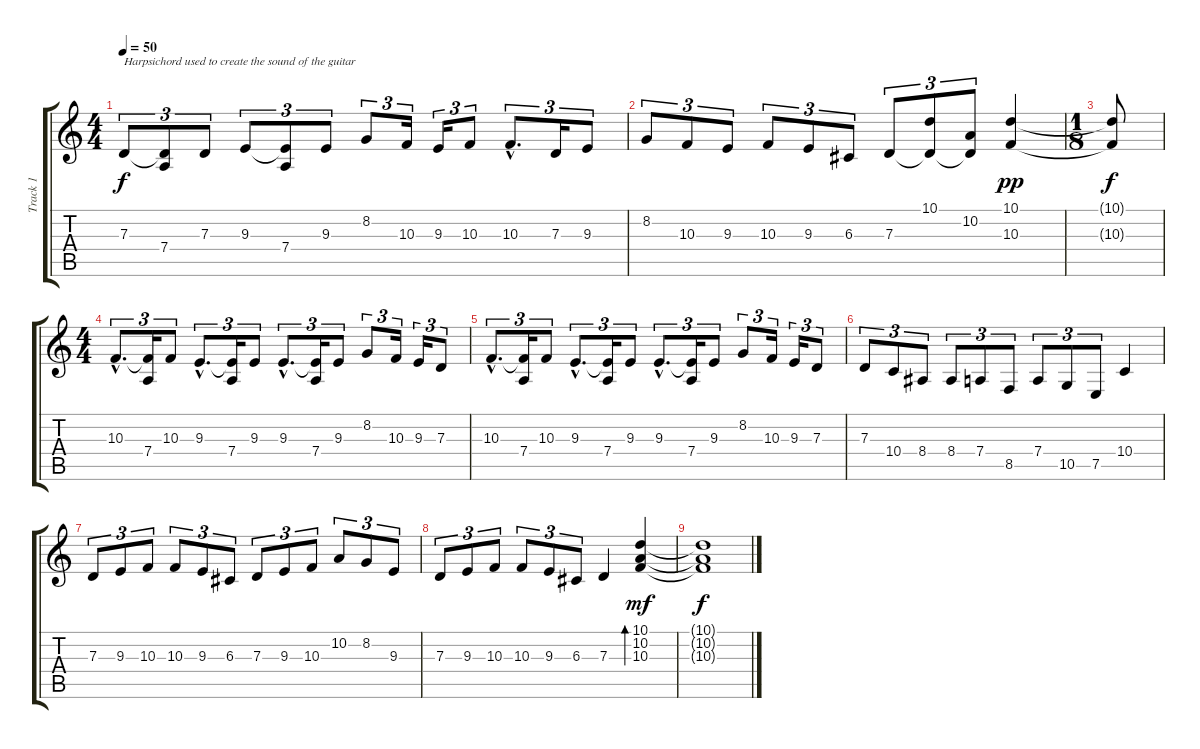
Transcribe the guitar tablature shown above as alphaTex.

\track ("Track 1" "Track 1") {instrument harpsichord}
\staff {score tabs}
\tuning (E4 B3 G3 D3 A2 E2) {hide}
\ts (4 4)
\tempo 50
\clef g2
\ks c
7.3.8{tu (3 2) txt "Harpsichord used to create the sound of the guitar" dy f instrument harpsichord} (7.3{t} 7.4).8{tu (3 2)} 7.3.8{tu (3 2)} 9.3.8{tu (3 2)} (9.3{t} 7.4).8{tu (3 2)} 9.3.8{tu (3 2)} 8.2.8{tu (3 2)} 10.3.16{tu (3 2)} 9.3.16{tu (3 2)} 10.3.8{tu (3 2)} 10.3{hac}.8{d tu (3 2)} 7.3.16{tu (3 2)} 9.3.8{tu (3 2)} |
8.2.8{tu (3 2)} 10.3.8{tu (3 2)} 9.3.8{tu (3 2)} 10.3.8{tu (3 2)} 9.3.8{tu (3 2)} 6.3.8{tu (3 2)} 7.3.8{tu (3 2)} (10.1 7.3{t}).8{tu (3 2)} (10.2 7.3{t}).8{tu (3 2)} (10.1 10.3).4{dy pp} |
\ts (1 8)
(10.1{t} 10.3{t}).8{dy f} |
\ts (4 4)
10.3{hac}.8{d tu (3 2)} (10.3{t} 7.4).16{tu (3 2)} 10.3.8{tu (3 2)} 9.3{hac}.8{d tu (3 2)} (9.3{t} 7.4).16{tu (3 2)} 9.3.8{tu (3 2)} 9.3{hac}.8{d tu (3 2)} (9.3{t} 7.4).16{tu (3 2)} 9.3.8{tu (3 2)} 8.2.8{tu (3 2)} 10.3.16{tu (3 2)} 9.3.16{tu (3 2)} 7.3.8{tu (3 2)} |
10.3{hac}.8{d tu (3 2)} (10.3{t} 7.4).16{tu (3 2)} 10.3.8{tu (3 2)} 9.3{hac}.8{d tu (3 2)} (9.3{t} 7.4).16{tu (3 2)} 9.3.8{tu (3 2)} 9.3{hac}.8{d tu (3 2)} (9.3{t} 7.4).16{tu (3 2)} 9.3.8{tu (3 2)} 8.2.8{tu (3 2)} 10.3.16{tu (3 2)} 9.3.16{tu (3 2)} 7.3.8{tu (3 2)} |
7.3.8{tu (3 2)} 10.4.8{tu (3 2)} 8.4.8{tu (3 2)} 8.4.8{tu (3 2)} 7.4.8{tu (3 2)} 8.5.8{tu (3 2)} 7.4.8{tu (3 2)} 10.5.8{tu (3 2)} 7.5.8{tu (3 2)} 10.4.4 |
7.3.8{tu (3 2)} 9.3.8{tu (3 2)} 10.3.8{tu (3 2)} 10.3.8{tu (3 2)} 9.3.8{tu (3 2)} 6.3.8{tu (3 2)} 7.3.8{tu (3 2)} 9.3.8{tu (3 2)} 10.3.8{tu (3 2)} 10.2.8{tu (3 2)} 8.2.8{tu (3 2)} 9.3.8{tu (3 2)} |
7.3.8{tu (3 2)} 9.3.8{tu (3 2)} 10.3.8{tu (3 2)} 10.3.8{tu (3 2)} 9.3.8{tu (3 2)} 6.3.8{tu (3 2)} 7.3.4 (10.1 10.2 10.3).4{bd 240 dy mf} |
(10.1{t} 10.2{t} 10.3{t}).1{dy f}
